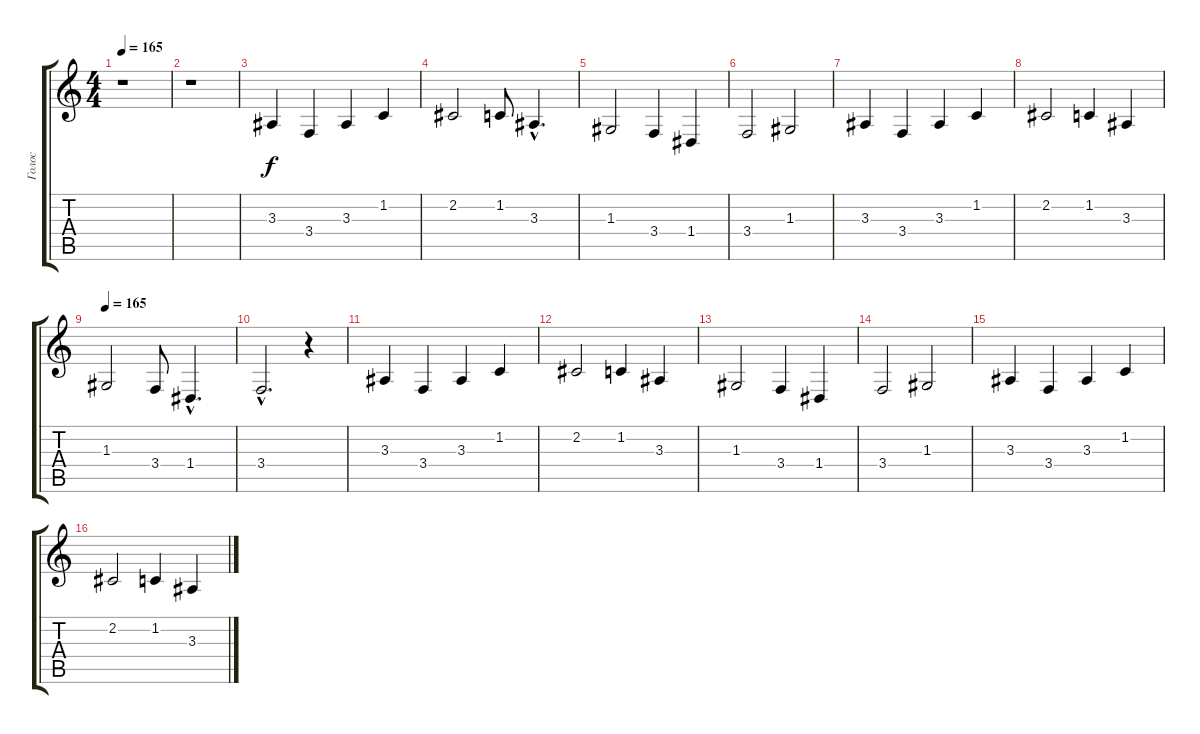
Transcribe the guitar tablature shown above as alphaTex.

\track ("Голос" "Голос") {instrument clarinet}
\staff {score tabs}
\tuning (E4 B3 G3 D3 A2 E2) {hide}
\ts (4 4)
\tempo 165
\clef g2
\ks c
r.1{dy f} |
r.1 |
3.3.4 3.4.4 3.3.4 1.2.4 |
2.2.2 1.2.8 3.3{hac}.4{d} |
1.3.2 3.4.4 1.4.4 |
3.4.2 1.3.2 |
3.3.4 3.4.4 3.3.4 1.2.4 |
2.2.2 1.2.4 3.3.4 |
\tempo 165
1.3.2 3.4.8 1.4{hac}.4{d} |
3.4{hac}.2{d} r.4 |
3.3.4 3.4.4 3.3.4 1.2.4 |
2.2.2 1.2.4 3.3.4 |
1.3.2 3.4.4 1.4.4 |
3.4.2 1.3.2 |
3.3.4 3.4.4 3.3.4 1.2.4 |
2.2.2 1.2.4 3.3.4
